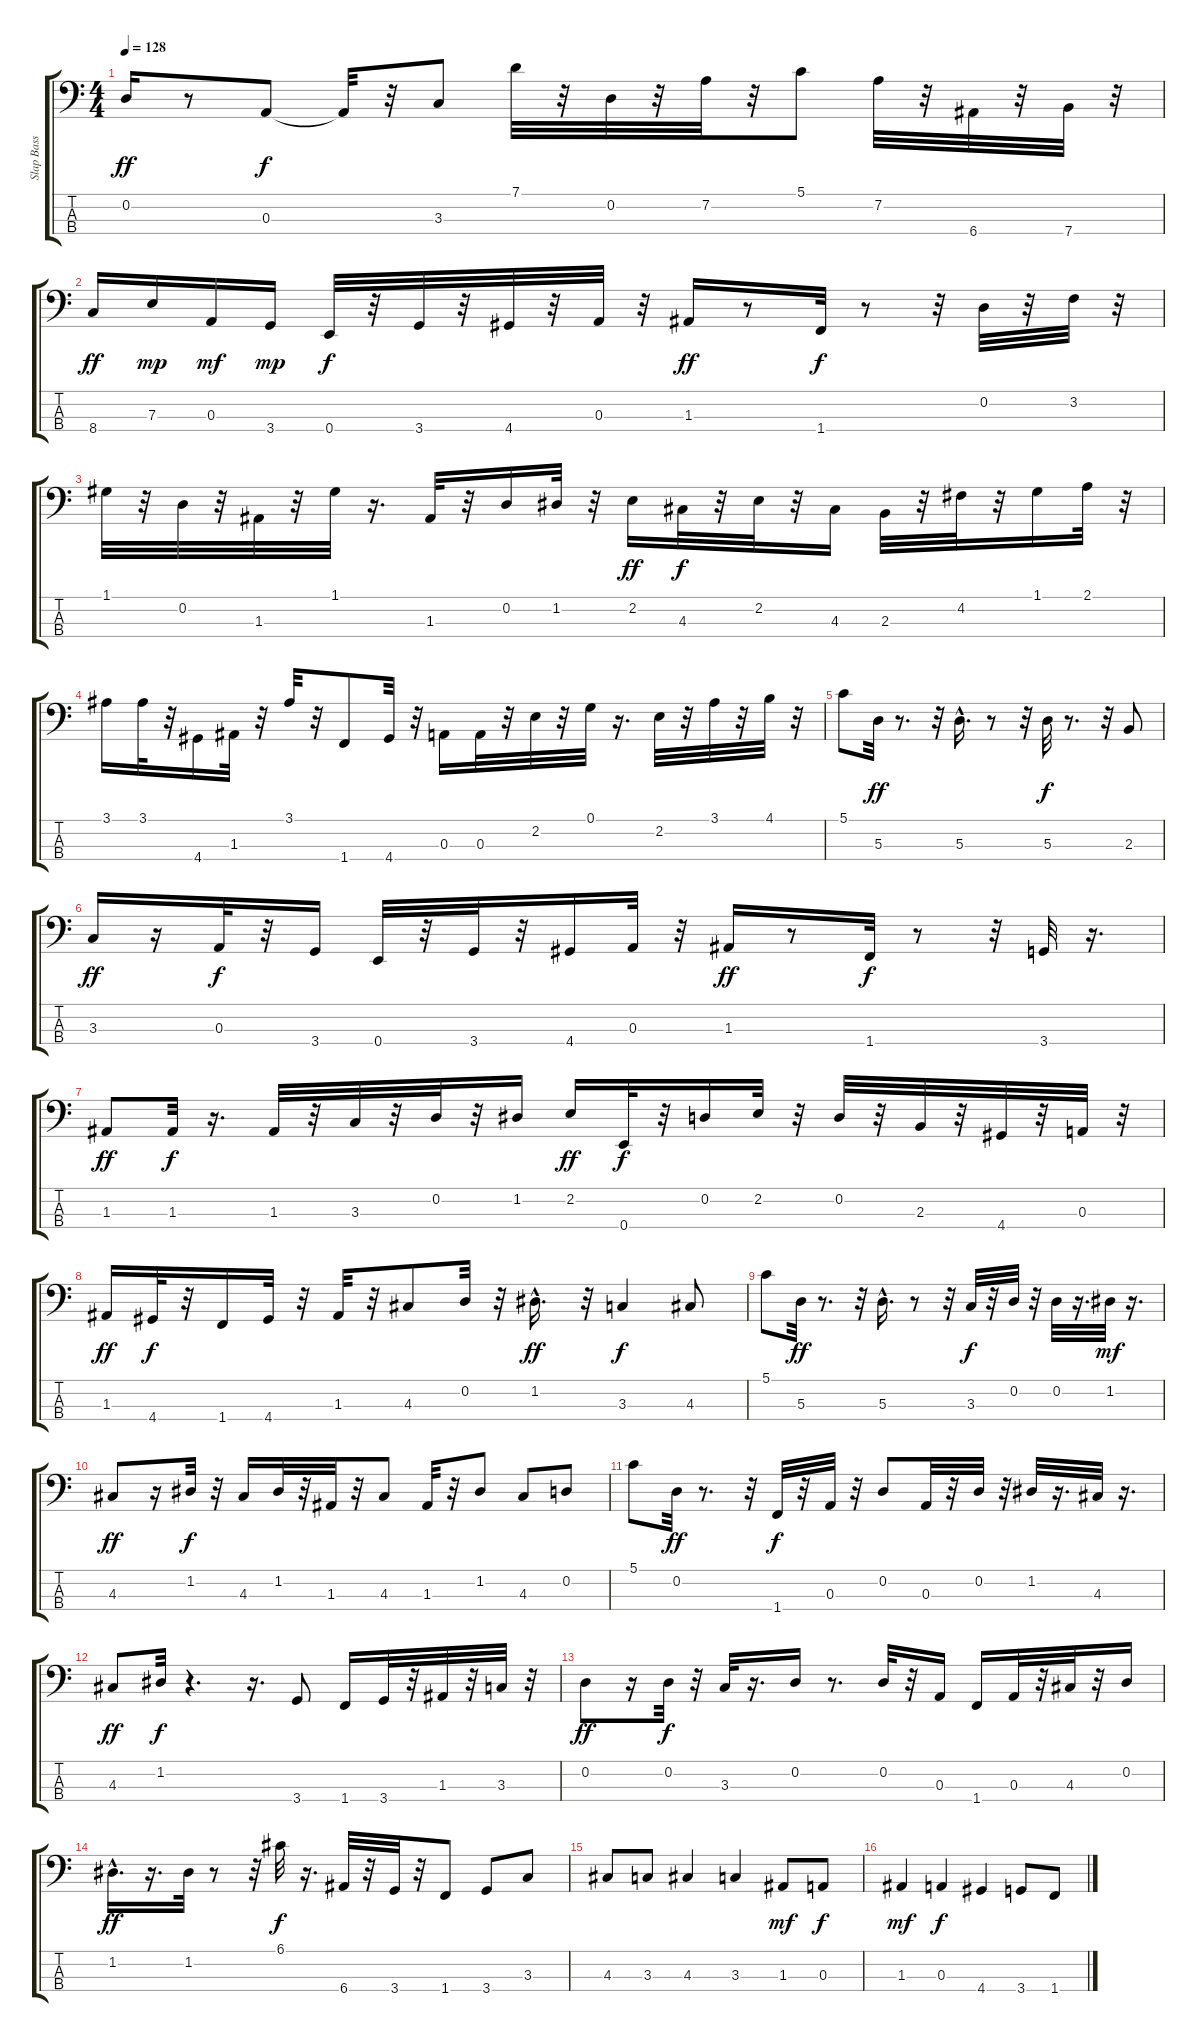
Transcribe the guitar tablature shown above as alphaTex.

\track ("Slap Bass 1" "Slap Bass ") {instrument slapbass1}
\staff {score tabs}
\tuning (G2 D2 A1 E1) {hide}
\ts (4 4)
\tempo 128
\clef f4
\ks c
0.2.16{dy ff} r.8 0.3.8{dy f} 0.3{t}.32 r.32 3.3.8 7.1.32 r.32 0.2.32 r.32 7.2.32 r.32 5.1.8 7.2.32 r.32 6.4.32 r.32 7.4.32 r.32 |
8.4.16{dy ff} 7.3.16{dy mp} 0.3.16{dy mf} 3.4.16{dy mp} 0.4.32{dy f} r.32 3.4.32 r.32 4.4.32 r.32 0.3.32 r.32 1.3.16{dy ff} r.8 1.4.32{dy f} r.8 r.32 0.2.32 r.32 3.2.32 r.32 |
1.1.32 r.32 0.2.32 r.32 1.3.32 r.32 1.1.32 r.16{d} 1.3.32 r.32 0.2.16 1.2.32 r.32 2.2.16{dy ff} 4.3.32{dy f} r.32 2.2.32 r.32 4.3.16 2.3.32 r.32 4.2.32 r.32 1.1.16 2.1.32 r.32 |
3.1.16 3.1.32 r.32 4.4.16 1.3.32 r.32 3.1.32 r.32 1.4.8 4.4.32 r.32 0.3.16 0.3.32 r.32 2.2.32 r.32 0.1.32 r.16{d} 2.2.32 r.32 3.1.32 r.32 4.1.32 r.32 |
5.1.8 5.3.32{dy ff} r.8{d} r.32 5.3{hac}.16{d} r.8 r.32 5.3.32{dy f} r.8{d} r.32 2.3.8 |
3.3.16{dy ff} r.16 0.3.32{dy f} r.32 3.4.16 0.4.32 r.32 3.4.32 r.32 4.4.16 0.3.32 r.32 1.3.16{dy ff} r.8 1.4.32{dy f} r.8 r.32 3.4.32 r.16{d} |
1.3.8{dy ff} 1.3.32{dy f} r.16{d} 1.3.32 r.32 3.3.32 r.32 0.2.32 r.32 1.2.16 2.2.16{dy ff} 0.4.32{dy f} r.32 0.2.16 2.2.32 r.32 0.2.32 r.32 2.3.32 r.32 4.4.32 r.32 0.3.32 r.32 |
1.3.16{dy ff} 4.4.32{dy f} r.32 1.4.16 4.4.32 r.32 1.3.32 r.32 4.3.8 0.2.32 r.32 1.2{hac}.16{d dy ff} r.32 3.3.4{dy f} 4.3.8 |
5.1.8 5.3.32{dy ff} r.8{d} r.32 5.3{hac}.16{d} r.8 r.32 3.3.32{dy f} r.32 0.2.32 r.32 0.2.32 r.16{d} 1.2.32{dy mf} r.16{d} |
4.3.8{dy ff} r.16 1.2.32{dy f} r.32 4.3.16 1.2.32 r.32 1.3.32 r.32 4.3.8 1.3.32 r.32 1.2.8 4.3.8 0.2.8 |
5.1.8 0.2.32{dy ff} r.8{d} r.32 1.4.32{dy f} r.32 0.3.32 r.32 0.2.8 0.3.32 r.32 0.2.32 r.32 1.2.32 r.16{d} 4.3.32 r.16{d} |
4.3.8{dy ff} 1.2.32{dy f} r.4{d} r.16{d} 3.4.8 1.4.16 3.4.32 r.32 1.3.32 r.32 3.3.32 r.32 |
0.2.8{dy ff} r.16 0.2.32{dy f} r.32 3.3.32 r.16{d} 0.2.16 r.8{d} 0.2.32 r.32 0.3.16 1.4.16 0.3.32 r.32 4.3.32 r.32 0.2.16 |
1.2{hac}.16{d dy ff} r.16{d} 1.2.32 r.8 r.32 6.1.32{dy f} r.16{d} 6.4.32 r.32 3.4.32 r.32 1.4.8 3.4.8 3.3.8 |
4.3.8 3.3.8 4.3.4 3.3.4 1.3.8{dy mf} 0.3.8{dy f} |
1.3.4{dy mf} 0.3.4{dy f} 4.4.4 3.4.8 1.4.8
